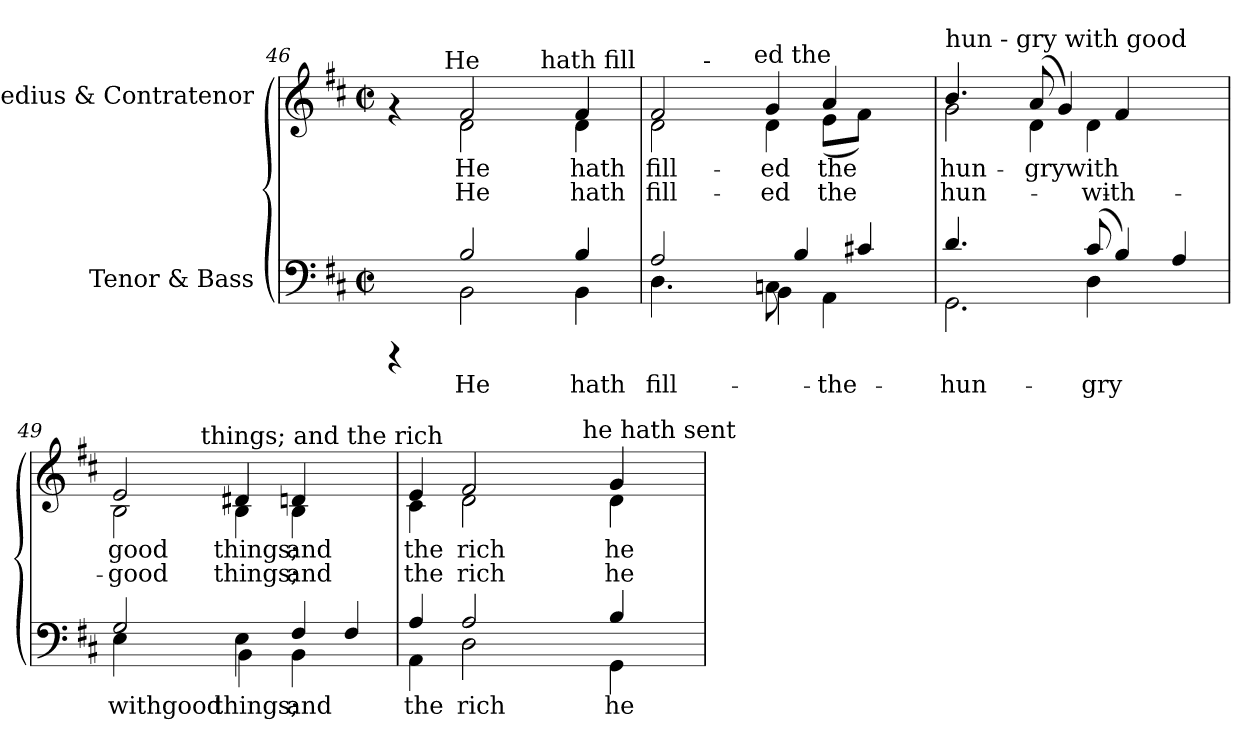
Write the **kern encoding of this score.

**kern	**text	**kern	**text	**text
*part2	*part2	*part1	*part1	*part1
*staff2	*staff2	*staff1	*staff1	*staff1
*I"Tenor &  Bass	*	*I"Medius &  Contratenor	*	*
*clefF4	*	*clefG2	*	*
*k[f#c#]	*	*k[f#c#]	*	*
*D:	*	*D:	*	*
*M2/2	*	*M2/2	*	*
*met(c|)	*	*met(c|)	*	*
=46	=46	=46	=46	=46
*^	*	*^	*	*
*	*	*	*	*^	*	*
*	*	*	*	*	*^	*	*
4rCCC	4ryy	.	4rf	4ryy	8ryy	2ryy	.	.
.	.	.	.	.	16ryy	.	.	.
.	.	.	.	.	64ryy	.	.	.
!	!	!	!	!	!LO:TX:a:t=He	!	!	!
.	.	.	.	.	2ryy	.	.	.
!	!	!LO:LY:b:cj	!	!	!	!	!LO:LY:b:cj	!LO:LY:b:cj
2B/	2BB\	He	2f#/	2d\	.	.	He	He
.	.	.	.	.	.	8ryy	.	.
.	.	.	.	.	.	64ryy	.	.
!	!	!	!	!	!	!LO:TX:a:t=hath fill	!	!
.	.	.	.	.	.	4ryy	.	.
.	.	.	.	.	4ryy	.	.	.
!	!	!LO:LY:b:cj	!	!	!	!	!LO:LY:b:cj	!LO:LY:b:cj
4B/	4BB\	hath	4f#/	4d\	.	.	hath	hath
.	.	.	.	.	.	16..ryy	.	.
.	.	.	.	.	32.ryy	.	.	.
=47	=47	=47	=47	=47	=47	=47	=47	=47
!	!	!LO:LY:b:cj	!	!	!	!	!LO:LY:b:cj	!LO:LY:b:cj
2A/	4.D\	fill-	2f#/	2d\	4ryy	4...ryy	fill-	-fill-
.	.	.	.	.	64ryy	.	.	.
!	!	!	!	!	!LO:TX:a:t=-	!	!	!
.	.	.	.	.	2ryy	.	.	.
.	8ryy	.	.	.	.	.	.	.
!	!	!	!	!	!	!LO:TX:a:t=ed the	!	!
.	.	.	.	.	.	2ryy	.	.
!	!	!LO:LY:b:cj	!	!	!	!	!	!
!	!	!LO:LY:b:cj	!	!	!	!	!LO:LY:b:cj	!LO:LY:b:cj
(<8Cn\	4BB\)	.	4g/	4d\	.	.	-ed	ed
4B/	.	.	.	.	.	.	.	.
!	!	!LO:LY:b:cj	!	!	!	!	!LO:LY:b:cj	!LO:LY:b:cj
.	4AA\	the	4a/	(<8e\L	.	.	the	the
.	.	.	.	.	4ryy	.	.	.
!	!	!	!	!	!	!	!LO:LY:b:cj	!LO:LY:b:cj
4c#X/	.	.	.	8f#\J)	.	.	.	.
.	.	.	.	.	.	8ryy	.	.
.	8ryy	.	8ryy	8ryy	.	.	.	.
.	.	.	.	.	16..ryy	.	.	.
.	.	.	.	.	.	32ryy	.	.
!!LO:LB:g=z
=48	=48	=48	=48	=48	=48	=48	=48	=48
!	!	!	!LO:TX:a:t=hun - gry with good	!	!	!	!	!
!	!	!LO:LY:b:cj	!	!	!	!	!LO:LY:b:cj	!LO:LY:b:cj
*	*	*	*	*v	*v	*v	*	*
2.GG\	4.d/	hun-	2g\	4.b/	hun-	-hun-
.	4.ryy	.	.	8ryy	.	.
!	!	!	!	!	!LO:LY:b:cj	!LO:LY:b:cj
!	!	!	!	!	!LO:LY:b:cj	!LO:LY:b:cj
.	.	.	(>8a/	4d\	grywith	.
.	.	.	4g/)	.	.	.
!	!	!LO:LY:b:cj	!	!	!	!
!	!	!LO:LY:b:cj	!	!	!LO:LY:b:cj	!LO:LY:b:cj
(>8c#/	4D\	-gry	.	4d\	.	with
!	!	!LO:LY:b:cj	!	!	!	!
4B/)	.	--	4f#/	.	.	.
.	4.ryy	.	.	4ryy	.	.
4A/	.	.	4ryy	.	.	.
.	.	.	.	8ryy	.	.
=49	=49	=49	=49	=49	=49	=49
!	!	!LO:LY:b:cj	!	!	!LO:LY:b:cj	!LO:LY:b:cj
*	*	*	*	*^	*	*
2G/	4E\	withgood	2e/	2B\	4.ryy	good	good
.	4ryy	.	.	.	.	.	.
!	!	!	!	!	!LO:TX:a:t=things; and the rich	!	!
.	.	.	.	.	2..ryy	.	.
!	!	!LO:LY:b:cj	!	!	!	!	!
!	!	!LO:LY:b:cj	!	!	!	!LO:LY:b:cj	!LO:LY:b:cj
4E\	4BB\	things;	4d#X/	4B\	.	things;	things;
!	!	!LO:LY:b:cj	!	!	!	!LO:LY:b:cj	!LO:LY:b:cj
4F#/	4BB\	and	4dn/	4B\	.	and	and
4F#/	4ryy	.	4ryy	4ryy	.	.	.
=50	=50	=50	=50	=50	=50	=50	=50
!	!	!LO:LY:b:cj	!	!	!	!LO:LY:b:cj	!LO:LY:b:cj
4A/	4AA\	the	4e/	4c#\	2ryy	the	the
!	!	!LO:LY:b:cj	!	!	!	!LO:LY:b:cj	!LO:LY:b:cj
2A/	2D\	rich	2f#/	2d\	.	rich	rich
.	.	.	.	.	8ryy	.	.
.	.	.	.	.	16ryy	.	.
.	.	.	.	.	64ryy	.	.
!	!	!	!	!	!LO:TX:a:t=he hath sent	!	!
.	.	.	.	.	4ryy	.	.
!	!	!LO:LY:b:cj	!	!	!	!LO:LY:b:cj	!LO:LY:b:cj
4B/	4GG\	he	4g/	4d\	.	he	he
.	.	.	.	.	32.ryy	.	.
*v	*v	*	*	*	*	*	*
*	*	*v	*v	*v	*	*
=	=	=	=	=
*-	*-	*-	*-	*-
